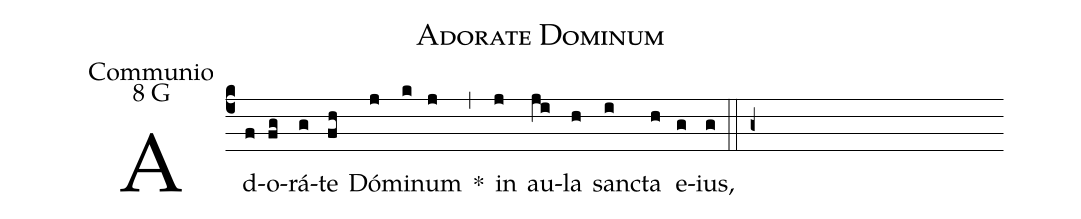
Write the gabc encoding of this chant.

name: Adorate Dominum;
office-part: Communio;
mode: 8;
mode-differentia: G;
%%
(c4)

Ad(f)o(fg)rá(g)te(fh) Dó(j)mi(k)num(j) *(,) in(j) au(ji)la(h) sanc(i)ta(h) e(g)ius,(g)

(::)

(g+)
